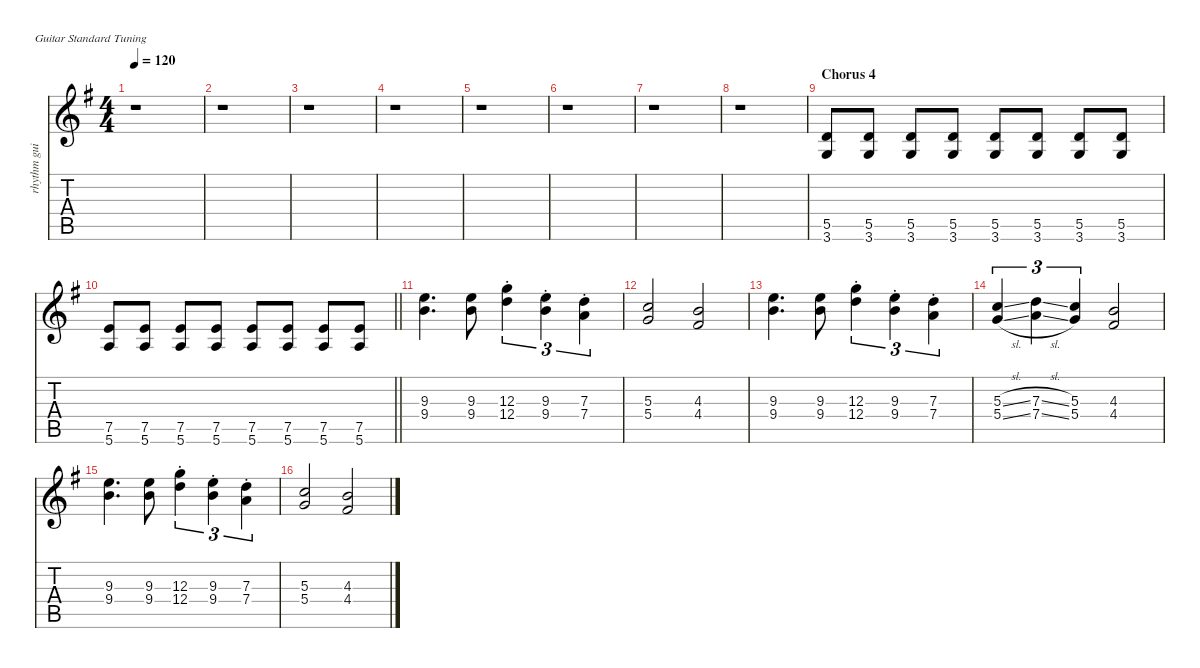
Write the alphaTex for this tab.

\defaultSystemsLayout 4
\hideDynamics
\bracketExtendMode nobrackets
\otherSystemsTrackNameOrientation horizontal
\track ("rhythm guitar" "rhythm gui") {defaultSystemsLayout 8 instrument distortionguitar}
\staff {score tabs}
\tuning (E4 B3 G3 D3 A2 E2)
\ts (4 4)
\tempo 120
\clef g2
\ks eminor
r.1{dy ppp beam Down} |
r.1{beam Down} |
r.1{beam Down} |
r.1{beam Down} |
r.1{beam Down} |
r.1{beam Down} |
r.1{beam Down} |
r.1{beam Down} |
\section ("" "Chorus 4")
(3.6{acc forcenatural} 5.5{acc forcenatural}).8{dy f beam Up} (3.6{acc forcenatural} 5.5{acc forcenatural}).8{beam Up} (3.6{acc forcenatural} 5.5{acc forcenatural}).8{beam Up} (3.6{acc forcenatural} 5.5{acc forcenatural}).8{beam Up} (3.6{acc forcenatural} 5.5{acc forcenatural}).8{beam Up} (3.6{acc forcenatural} 5.5{acc forcenatural}).8{beam Up} (3.6{acc forcenatural} 5.5{acc forcenatural}).8{beam Up} (3.6{acc forcenatural} 5.5{acc forcenatural}).8{beam Up} |
\barLineRight lightlight
(5.6{acc forcenatural} 7.5{acc forcenatural}).8{beam Up} (5.6{acc forcenatural} 7.5{acc forcenatural}).8{beam Up} (5.6{acc forcenatural} 7.5{acc forcenatural}).8{beam Up} (5.6{acc forcenatural} 7.5{acc forcenatural}).8{beam Up} (5.6{acc forcenatural} 7.5{acc forcenatural}).8{beam Up} (5.6{acc forcenatural} 7.5{acc forcenatural}).8{beam Up} (5.6{acc forcenatural} 7.5{acc forcenatural}).8{beam Up} (5.6{acc forcenatural} 7.5{acc forcenatural}).8{beam Up} |
(9.4{acc forcenatural} 9.3{acc forcenatural}).4{d beam Down} (9.3{acc forcenatural} 9.4{acc forcenatural}).8{beam Down} (12.4{st acc forcenatural} 12.3{st acc forcenatural}).4{tu (3 2) beam Down} (9.3{st acc forcenatural} 9.4{st acc forcenatural}).4{tu (3 2) beam Down} (7.4{st acc forcenatural} 7.3{st acc forcenatural}).4{tu (3 2) beam Down} |
(5.3{acc forcenatural} 5.4{acc forcenatural}).2{beam Up} (4.4{acc #} 4.3{acc forcenatural}).2{beam Up} |
(9.4{acc forcenatural} 9.3{acc forcenatural}).4{d beam Down} (9.3{acc forcenatural} 9.4{acc forcenatural}).8{beam Down} (12.4{st acc forcenatural} 12.3{st acc forcenatural}).4{tu (3 2) beam Down} (9.3{st acc forcenatural} 9.4{st acc forcenatural}).4{tu (3 2) beam Down} (7.4{st acc forcenatural} 7.3{st acc forcenatural}).4{tu (3 2) beam Down} |
(5.3{sl acc forcenatural} 5.4{sl acc forcenatural}).4{tu (3 2) beam Up} (7.3{sl acc forcenatural} 7.4{sl acc forcenatural}).4{tu (3 2) beam Down} (5.3{acc forcenatural} 5.4{acc forcenatural}).4{tu (3 2) beam Up} (4.4{acc #} 4.3{acc forcenatural}).2{beam Up} |
(9.4{acc forcenatural} 9.3{acc forcenatural}).4{d beam Down} (9.3{acc forcenatural} 9.4{acc forcenatural}).8{beam Down} (12.4{st acc forcenatural} 12.3{st acc forcenatural}).4{tu (3 2) beam Down} (9.3{st acc forcenatural} 9.4{st acc forcenatural}).4{tu (3 2) beam Down} (7.4{st acc forcenatural} 7.3{st acc forcenatural}).4{tu (3 2) beam Down} |
(5.3{acc forcenatural} 5.4{acc forcenatural}).2{beam Up} (4.4{acc #} 4.3{acc forcenatural}).2{beam Up}
